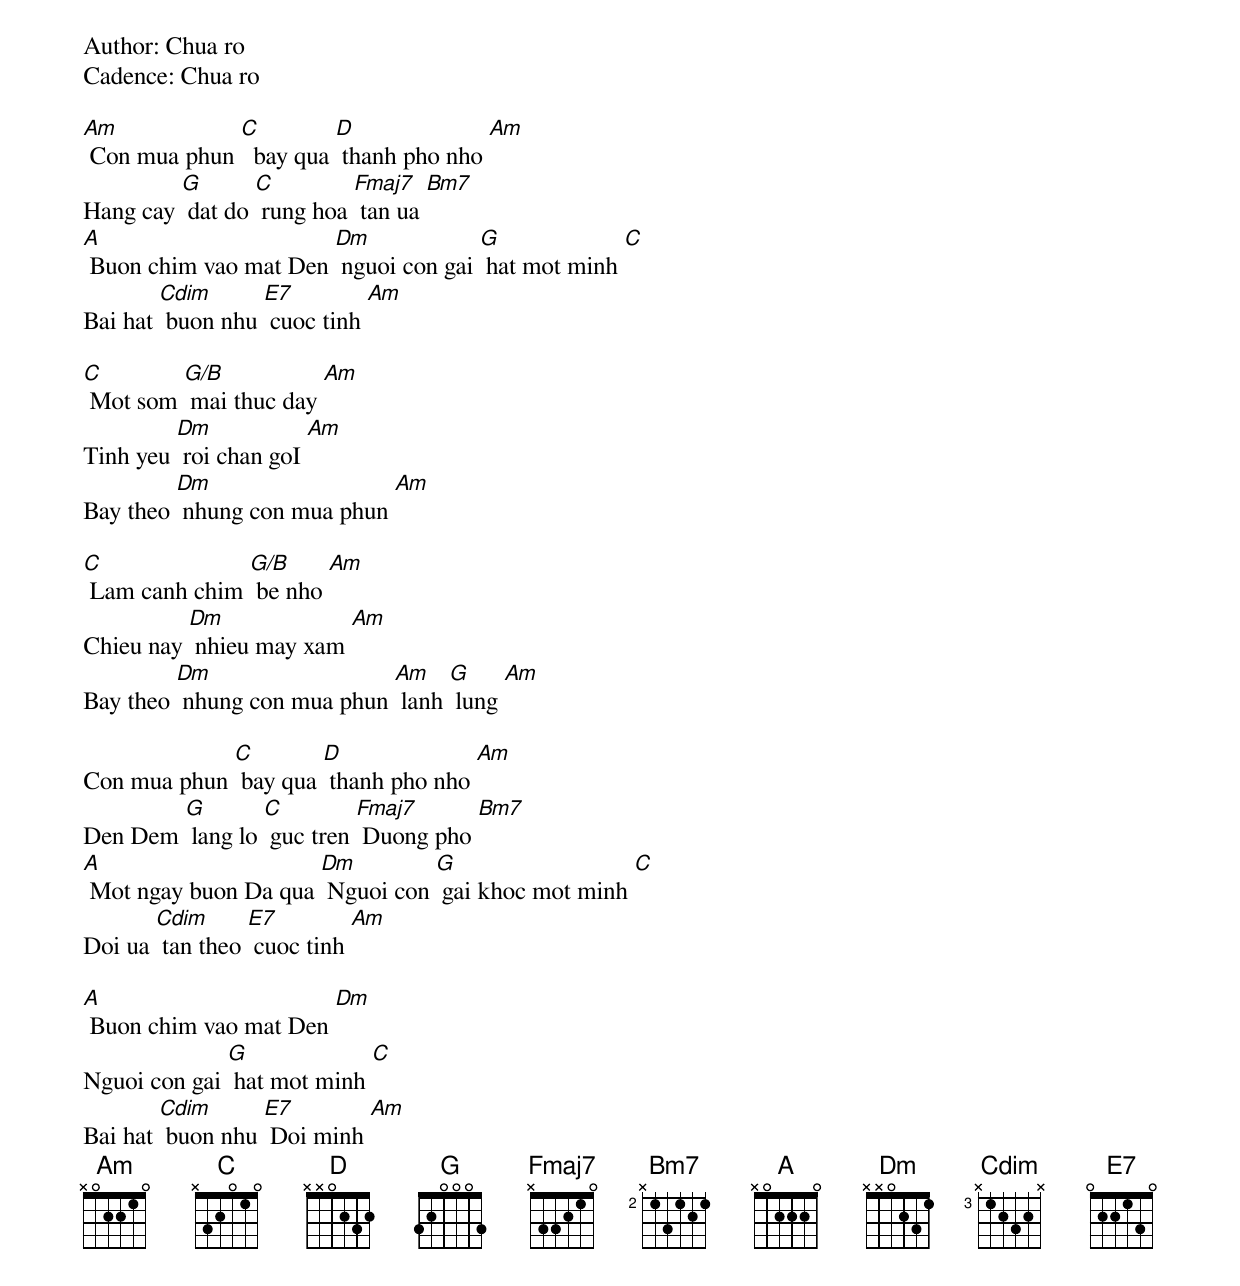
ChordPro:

Author: Chua ro
Cadence: Chua ro

[Am] Con mua phun [C]  bay qua [D] thanh pho nho [Am]
Hang cay [G] dat do [C] rung hoa [Fmaj7] tan ua [Bm7]
[A] Buon chim vao mat Den [Dm] nguoi con gai [G] hat mot minh [C]
Bai hat [Cdim] buon nhu [E7] cuoc tinh [Am]

[C] Mot som [G/B] mai thuc day [Am]
Tinh yeu [Dm] roi chan goI [Am]
Bay theo [Dm] nhung con mua phun [Am]

[C] Lam canh chim [G/B] be nho [Am]
Chieu nay [Dm] nhieu may xam [Am]
Bay theo [Dm] nhung con mua phun [Am] lanh [G] lung [Am]

Con mua phun [C] bay qua [D] thanh pho nho [Am]
Den Dem [G] lang lo [C] guc tren [Fmaj7] Duong pho [Bm7]
[A] Mot ngay buon Da qua [Dm] Nguoi con [G] gai khoc mot minh [C]
Doi ua [Cdim] tan theo [E7] cuoc tinh [Am]

[A] Buon chim vao mat Den [Dm]
Nguoi con gai [G] hat mot minh [C]
Bai hat [Cdim] buon nhu [E7] Doi minh [Am]
